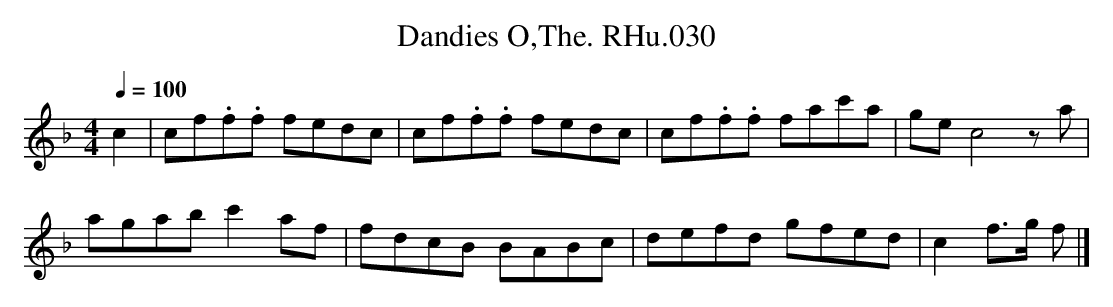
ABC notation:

X:1
T:Dandies O,The. RHu.030
L:1/8
M:4/4
Q:1/4=100
K:F
c2|cf.f.f fedc|cf.f.f fedc|cf.f.f fac'a|ge c4 za|!
agab c'2 af|fdcB BABc|defd gfed|c2f>g f|]
